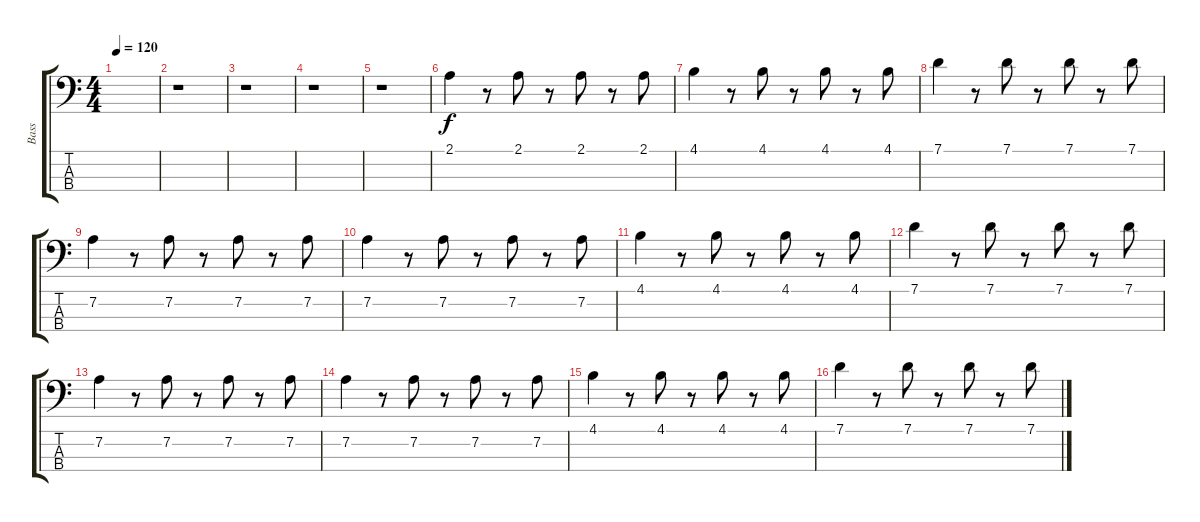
\track ("Bass" "Bass") {instrument electricbasspick}
\staff {score tabs}
\tuning (G2 D2 A1 E1) {hide}
\ts (4 4)
\tempo 120
\clef f4
\ks c
|
r.1 |
r.1 |
r.1 |
r.1 |
2.1.4 r.8 2.1.8 r.8 2.1.8 r.8 2.1.8 |
4.1.4 r.8 4.1.8 r.8 4.1.8 r.8 4.1.8 |
7.1.4 r.8 7.1.8 r.8 7.1.8 r.8 7.1.8 |
7.2.4 r.8 7.2.8 r.8 7.2.8 r.8 7.2.8 |
7.2.4 r.8 7.2.8 r.8 7.2.8 r.8 7.2.8 |
4.1.4 r.8 4.1.8 r.8 4.1.8 r.8 4.1.8 |
7.1.4 r.8 7.1.8 r.8 7.1.8 r.8 7.1.8 |
7.2.4 r.8 7.2.8 r.8 7.2.8 r.8 7.2.8 |
7.2.4 r.8 7.2.8 r.8 7.2.8 r.8 7.2.8 |
4.1.4 r.8 4.1.8 r.8 4.1.8 r.8 4.1.8 |
7.1.4 r.8 7.1.8 r.8 7.1.8 r.8 7.1.8
